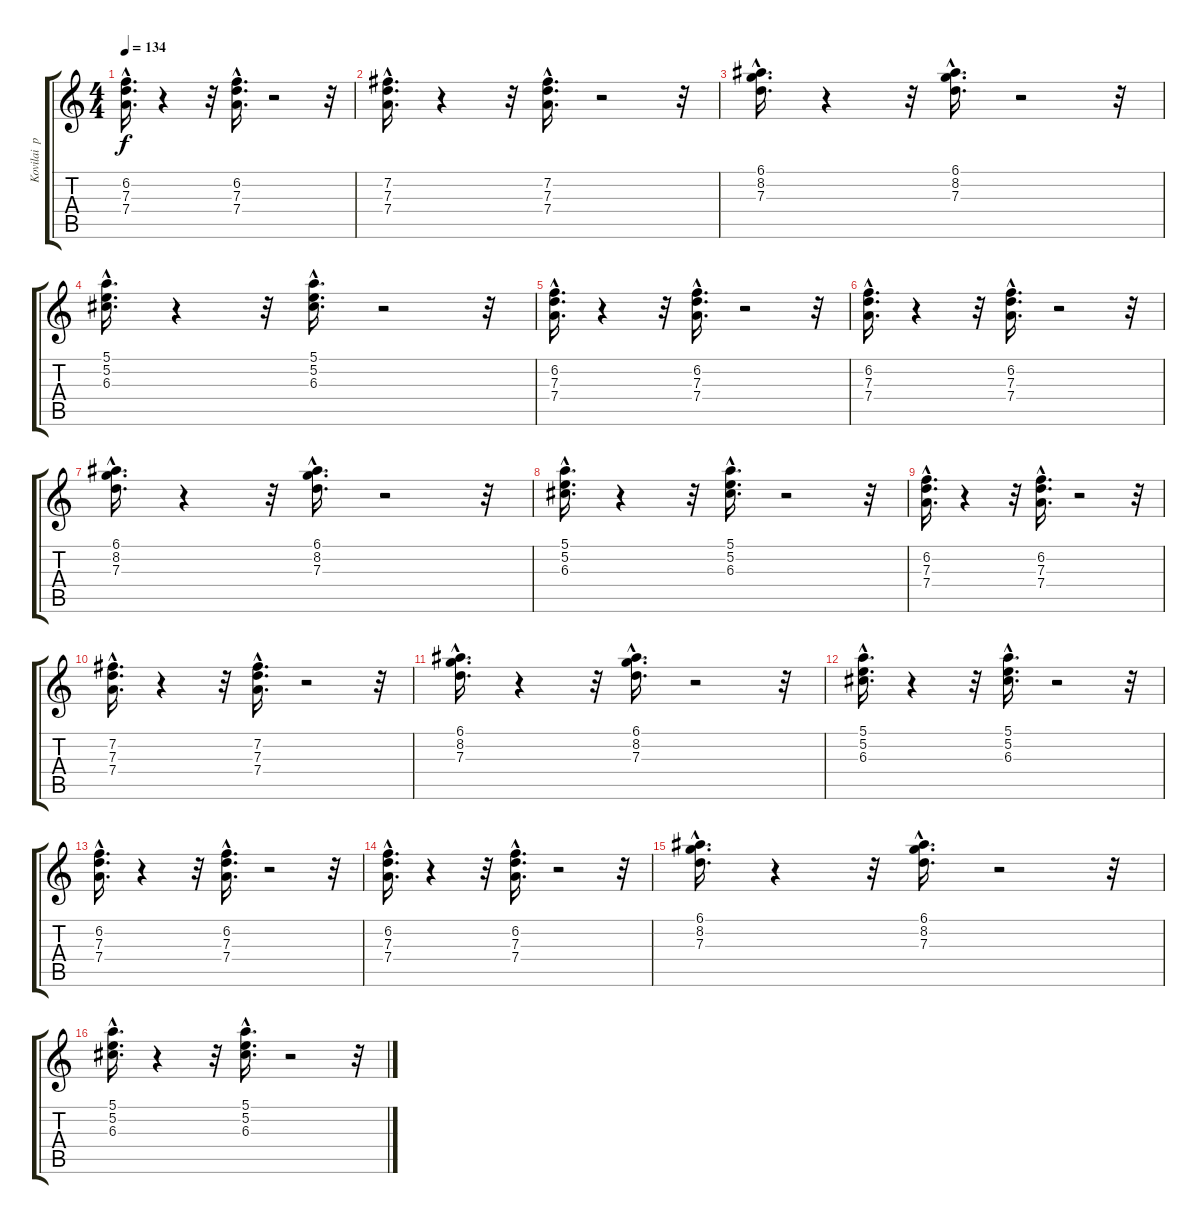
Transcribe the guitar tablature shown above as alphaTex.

\track ("Kovilai  po tihonechky:" "Kovilai  p") {instrument overdrivenguitar}
\staff {score tabs}
\tuning (E4 B3 G3 D3 A2 E2) {hide}
\ts (4 4)
\tempo 134
\clef g2
\ks c
(6.2{hac} 7.3{hac} 7.4{hac}).16{d dy f} r.4 r.32 (6.2{hac} 7.3{hac} 7.4{hac}).16{d} r.2 r.32 |
(7.2{hac} 7.3{hac} 7.4{hac}).16{d} r.4 r.32 (7.2{hac} 7.3{hac} 7.4{hac}).16{d} r.2 r.32 |
(6.1{hac} 8.2{hac} 7.3{hac}).16{d} r.4 r.32 (6.1{hac} 8.2{hac} 7.3{hac}).16{d} r.2 r.32 |
(5.1{hac} 5.2{hac} 6.3{hac}).16{d} r.4 r.32 (5.1{hac} 5.2{hac} 6.3{hac}).16{d} r.2 r.32 |
(6.2{hac} 7.3{hac} 7.4{hac}).16{d} r.4 r.32 (6.2{hac} 7.3{hac} 7.4{hac}).16{d} r.2 r.32 |
(6.2{hac} 7.3{hac} 7.4{hac}).16{d} r.4 r.32 (6.2{hac} 7.3{hac} 7.4{hac}).16{d} r.2 r.32 |
(6.1{hac} 8.2{hac} 7.3{hac}).16{d} r.4 r.32 (6.1{hac} 8.2{hac} 7.3{hac}).16{d} r.2 r.32 |
(5.1{hac} 5.2{hac} 6.3{hac}).16{d} r.4 r.32 (5.1{hac} 5.2{hac} 6.3{hac}).16{d} r.2 r.32 |
(6.2{hac} 7.3{hac} 7.4{hac}).16{d} r.4 r.32 (6.2{hac} 7.3{hac} 7.4{hac}).16{d} r.2 r.32 |
(7.2{hac} 7.3{hac} 7.4{hac}).16{d} r.4 r.32 (7.2{hac} 7.3{hac} 7.4{hac}).16{d} r.2 r.32 |
(6.1{hac} 8.2{hac} 7.3{hac}).16{d} r.4 r.32 (6.1{hac} 8.2{hac} 7.3{hac}).16{d} r.2 r.32 |
(5.1{hac} 5.2{hac} 6.3{hac}).16{d} r.4 r.32 (5.1{hac} 5.2{hac} 6.3{hac}).16{d} r.2 r.32 |
(6.2{hac} 7.3{hac} 7.4{hac}).16{d} r.4 r.32 (6.2{hac} 7.3{hac} 7.4{hac}).16{d} r.2 r.32 |
(6.2{hac} 7.3{hac} 7.4{hac}).16{d} r.4 r.32 (6.2{hac} 7.3{hac} 7.4{hac}).16{d} r.2 r.32 |
(6.1{hac} 8.2{hac} 7.3{hac}).16{d} r.4 r.32 (6.1{hac} 8.2{hac} 7.3{hac}).16{d} r.2 r.32 |
(5.1{hac} 5.2{hac} 6.3{hac}).16{d} r.4 r.32 (5.1{hac} 5.2{hac} 6.3{hac}).16{d} r.2 r.32
